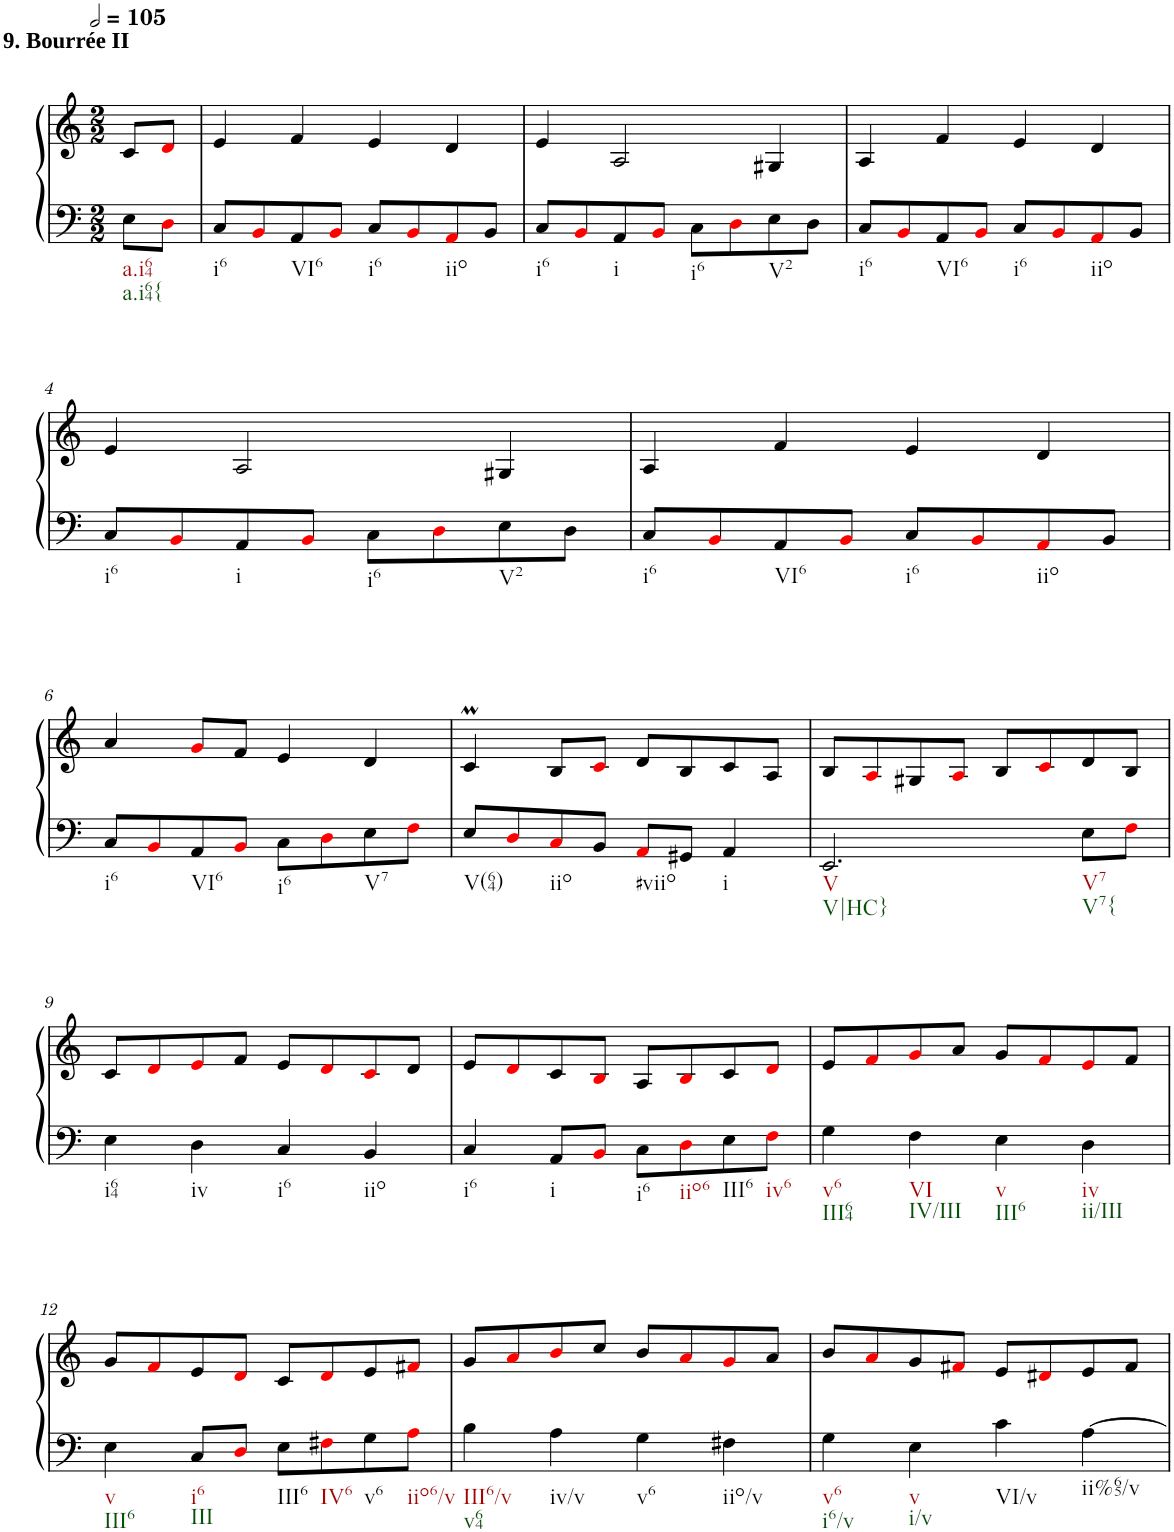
**kern	**kern
*part1	*part1
*staff2	*staff1
*I"unbenannt1	*
*clefF4	*clefG2
*k[]	*k[]
*M2/2	*M2/2
*MM210	*MM210
=	=
!	!LO:TX:a:B:t=9. Bourrée II
!LO:TX:b:t=a.i64	!
!LO:TX:b:t=a.i64{	!
8E\L	8c/L
8Di\J	8di/J
=1	=1
!LO:TX:b:t=i6	!
8C/L	4e/
8BBi/	.
!LO:TX:b:t=VI6	!
8AA/	4f/
8BBi/J	.
!LO:TX:b:t=i6	!
8C/L	4e/
8BBi/	.
!LO:TX:b:t=iio	!
8AAi/	4d/
8BB/J	.
=2	=2
!LO:TX:b:t=i6	!
8C/L	4e/
8BBi/	.
!LO:TX:b:t=i	!
8AA/	2A/
8BBi/J	.
!LO:TX:b:t=i6	!
8C\L	.
8Di\	.
!LO:TX:b:t=V2	!
8E\	4G#X/
8D\J	.
=3	=3
!LO:TX:b:t=i6	!
8C/L	4A/
8BBi/	.
!LO:TX:b:t=VI6	!
8AA/	4f/
8BBi/J	.
!LO:TX:b:t=i6	!
8C/L	4e/
8BBi/	.
!LO:TX:b:t=iio	!
8AAi/	4d/
8BB/J	.
!!LO:LB:g=z
=4	=4
!LO:TX:b:t=i6	!
8C/L	4e/
8BBi/	.
!LO:TX:b:t=i	!
8AA/	2A/
8BBi/J	.
!LO:TX:b:t=i6	!
8C\L	.
8Di\	.
!LO:TX:b:t=V2	!
8E\	4G#X/
8D\J	.
=5	=5
!LO:TX:b:t=i6	!
8C/L	4A/
8BBi/	.
!LO:TX:b:t=VI6	!
8AA/	4f/
8BBi/J	.
!LO:TX:b:t=i6	!
8C/L	4e/
8BBi/	.
!LO:TX:b:t=iio	!
8AAi/	4d/
8BB/J	.
!!LO:LB:g=z
=6	=6
!LO:TX:b:t=i6	!
8C/L	4a/
8BBi/	.
!LO:TX:b:t=VI6	!
8AA/	8gi/L
8BBi/J	8f/J
!LO:TX:b:t=i6	!
8C\L	4e/
8Di\	.
!LO:TX:b:t=V7	!
8E\	4d/
8Fi\J	.
=7	=7
!LO:TX:b:t=V(64)	!
8E/L	4cM/
8Di/	.
!LO:TX:b:t=iio	!
8Ci/	8B/L
8BB/J	8ci/J
!LO:TX:b:t=#viio	!
8AAi/L	8d/L
8GG#X/J	8B/
!LO:TX:b:t=i	!
4AA/	8c/
.	8A/J
=8	=8
!LO:TX:b:t=V	!
!LO:TX:b:t=V|HC}	!
2.EE/	8B/L
.	8Ai/
.	8G#X/
.	8Ai/J
.	8B/L
.	8ci/
!LO:TX:b:t=V7	!
!LO:TX:b:t=V7{	!
8E\L	8d/
8Fi\J	8B/J
!!LO:LB:g=z
=9	=9
!LO:TX:b:t=i64	!
4E\	8c/L
.	8di/
!LO:TX:b:t=iv	!
4D\	8ei/
.	8f/J
!LO:TX:b:t=i6	!
4C/	8e/L
.	8di/
!LO:TX:b:t=iio	!
4BB/	8ci/
.	8d/J
=10	=10
!LO:TX:b:t=i6	!
4C/	8e/L
.	8di/
!LO:TX:b:t=i	!
8AA/L	8c/
8BBi/J	8Bi/J
!LO:TX:b:t=i6	!
8C\L	8A/L
!LO:TX:b:t=iio6	!
8Di\	8Bi/
!LO:TX:b:t=III6	!
8E\	8c/
!LO:TX:b:t=iv6	!
8Fi\J	8di/J
=11	=11
!LO:TX:b:t=v6	!
!LO:TX:b:t=III64	!
4G\	8e/L
.	8fi/
!LO:TX:b:t=VI	!
!LO:TX:b:t=IV/III	!
4F\	8gi/
.	8a/J
!LO:TX:b:t=v	!
!LO:TX:b:t=III6	!
4E\	8g/L
.	8fi/
!LO:TX:b:t=iv	!
!LO:TX:b:t=ii/III	!
4D\	8ei/
.	8f/J
!!LO:LB:g=z
=12	=12
!LO:TX:b:t=v	!
!LO:TX:b:t=III6	!
4E\	8g/L
.	8fi/
!LO:TX:b:t=i6	!
!LO:TX:b:t=III	!
8C/L	8e/
8Di/J	8di/J
!LO:TX:b:t=III6	!
8E\L	8c/L
!LO:TX:b:t=IV6	!
8F#Xi\	8di/
!LO:TX:b:t=v6	!
8G\	8e/
!LO:TX:b:t=iio6/v	!
8Ai\J	8f#Xi/J
=13	=13
!LO:TX:b:t=III6/v	!
!LO:TX:b:t=v64	!
4B\	8g/L
.	8ai/
!LO:TX:b:t=iv/v	!
4A\	8bi/
.	8cc/J
!LO:TX:b:t=v6	!
4G\	8b/L
.	8ai/
!LO:TX:b:t=iio/v	!
4F#X\	8gi/
.	8a/J
=14	=14
!LO:TX:b:t=v6	!
!LO:TX:b:t=i6/v	!
4G\	8b/L
.	8ai/
!LO:TX:b:t=v	!
!LO:TX:b:t=i/v	!
4E\	8g/
.	8f#Xi/J
!LO:TX:b:t=VI/v	!
4c\	8e/L
.	8d#Xi/
!LO:TX:b:t=ii%65/v	!
[4A\	8e/
.	8f#/J
=	=
*-	*-
